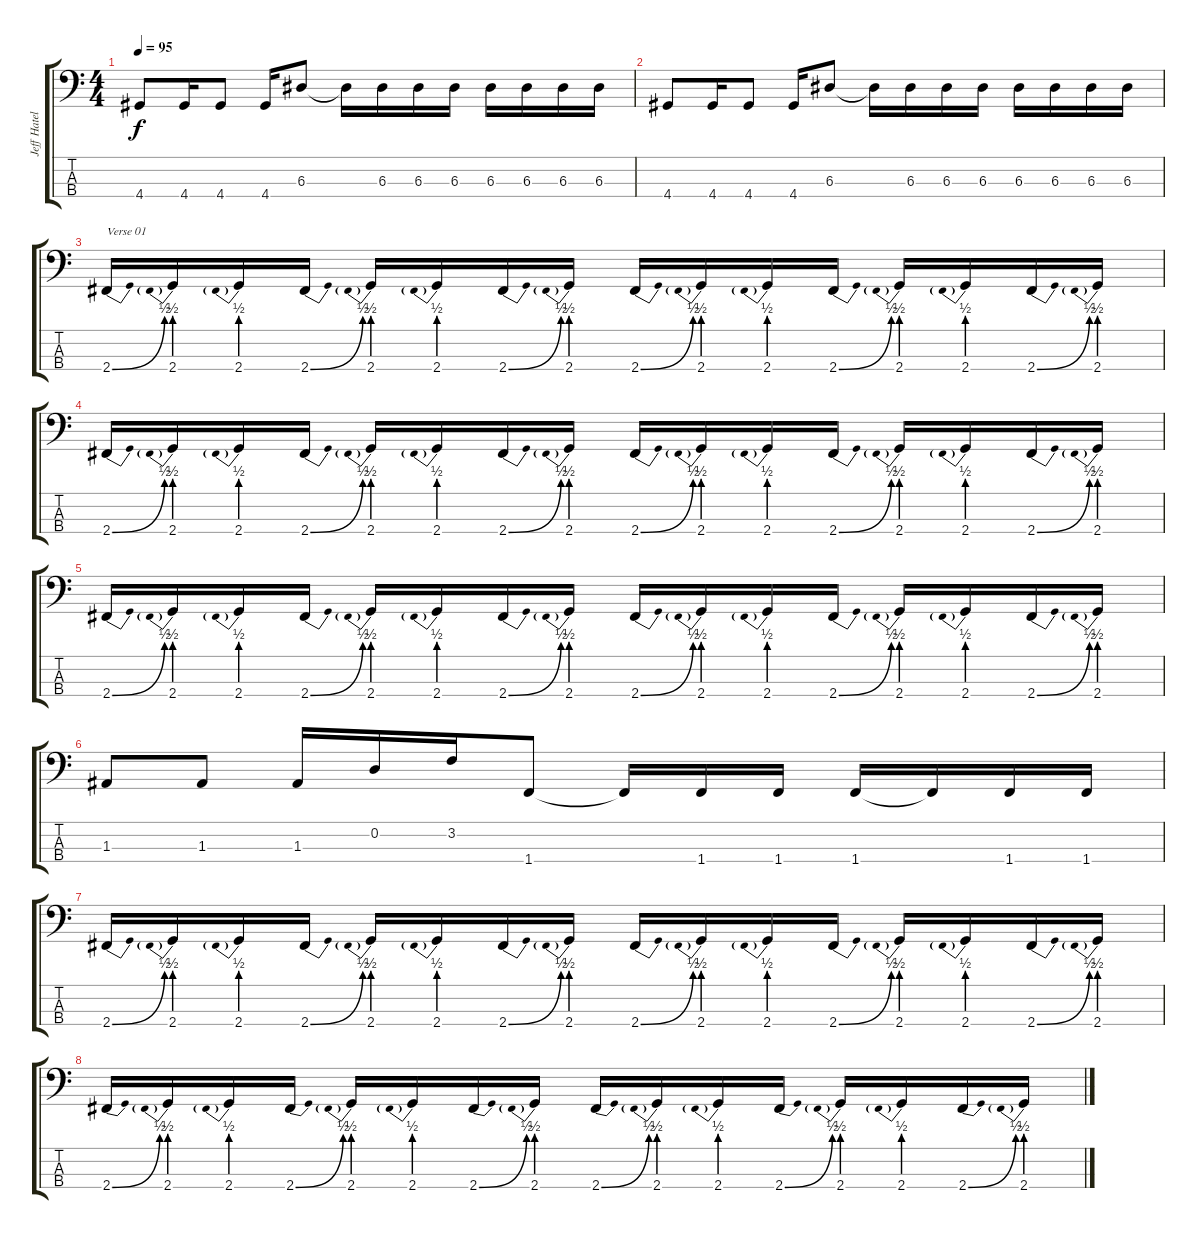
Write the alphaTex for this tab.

\track ("Jeff Hateley" "Jeff Hatel") {instrument electricbasspick}
\staff {score tabs}
\tuning (G2 D2 A1 E1) {hide}
\ts (4 4)
\tempo 95
\clef f4
\ks c
4.4.8{dy f} 4.4.16 4.4.8 4.4.16 6.3.8 6.3{t}.16 6.3.16 6.3.16 6.3.16 6.3.16 6.3.16 6.3.16 6.3.16 |
4.4.8 4.4.16 4.4.8 4.4.16 6.3.8 6.3{t}.16 6.3.16 6.3.16 6.3.16 6.3.16 6.3.16 6.3.16 6.3.16 |
2.4{be (bend 0 0 60 2)}.16{txt "Verse 01"} 2.4{be (prebend 0 2 60 2)}.16 2.4{be (prebend 0 2 60 2)}.16 2.4{be (bend 0 0 60 2)}.16 2.4{be (prebend 0 2 60 2)}.16 2.4{be (prebend 0 2 60 2)}.16 2.4{be (bend 0 0 60 2)}.16 2.4{be (prebend 0 2 60 2)}.16 2.4{be (bend 0 0 60 2)}.16 2.4{be (prebend 0 2 60 2)}.16 2.4{be (prebend 0 2 60 2)}.16 2.4{be (bend 0 0 60 2)}.16 2.4{be (prebend 0 2 60 2)}.16 2.4{be (prebend 0 2 60 2)}.16 2.4{be (bend 0 0 60 2)}.16 2.4{be (prebend 0 2 60 2)}.16 |
2.4{be (bend 0 0 60 2)}.16 2.4{be (prebend 0 2 60 2)}.16 2.4{be (prebend 0 2 60 2)}.16 2.4{be (bend 0 0 60 2)}.16 2.4{be (prebend 0 2 60 2)}.16 2.4{be (prebend 0 2 60 2)}.16 2.4{be (bend 0 0 60 2)}.16 2.4{be (prebend 0 2 60 2)}.16 2.4{be (bend 0 0 60 2)}.16 2.4{be (prebend 0 2 60 2)}.16 2.4{be (prebend 0 2 60 2)}.16 2.4{be (bend 0 0 60 2)}.16 2.4{be (prebend 0 2 60 2)}.16 2.4{be (prebend 0 2 60 2)}.16 2.4{be (bend 0 0 60 2)}.16 2.4{be (prebend 0 2 60 2)}.16 |
2.4{be (bend 0 0 60 2)}.16 2.4{be (prebend 0 2 60 2)}.16 2.4{be (prebend 0 2 60 2)}.16 2.4{be (bend 0 0 60 2)}.16 2.4{be (prebend 0 2 60 2)}.16 2.4{be (prebend 0 2 60 2)}.16 2.4{be (bend 0 0 60 2)}.16 2.4{be (prebend 0 2 60 2)}.16 2.4{be (bend 0 0 60 2)}.16 2.4{be (prebend 0 2 60 2)}.16 2.4{be (prebend 0 2 60 2)}.16 2.4{be (bend 0 0 60 2)}.16 2.4{be (prebend 0 2 60 2)}.16 2.4{be (prebend 0 2 60 2)}.16 2.4{be (bend 0 0 60 2)}.16 2.4{be (prebend 0 2 60 2)}.16 |
1.3.8 1.3.8 1.3.16 0.2.16 3.2.16 1.4.8 1.4{t}.16 1.4.16 1.4.16 1.4.16 1.4{t}.16 1.4.16 1.4.16 |
2.4{be (bend 0 0 60 2)}.16 2.4{be (prebend 0 2 60 2)}.16 2.4{be (prebend 0 2 60 2)}.16 2.4{be (bend 0 0 60 2)}.16 2.4{be (prebend 0 2 60 2)}.16 2.4{be (prebend 0 2 60 2)}.16 2.4{be (bend 0 0 60 2)}.16 2.4{be (prebend 0 2 60 2)}.16 2.4{be (bend 0 0 60 2)}.16 2.4{be (prebend 0 2 60 2)}.16 2.4{be (prebend 0 2 60 2)}.16 2.4{be (bend 0 0 60 2)}.16 2.4{be (prebend 0 2 60 2)}.16 2.4{be (prebend 0 2 60 2)}.16 2.4{be (bend 0 0 60 2)}.16 2.4{be (prebend 0 2 60 2)}.16 |
2.4{be (bend 0 0 60 2)}.16 2.4{be (prebend 0 2 60 2)}.16 2.4{be (prebend 0 2 60 2)}.16 2.4{be (bend 0 0 60 2)}.16 2.4{be (prebend 0 2 60 2)}.16 2.4{be (prebend 0 2 60 2)}.16 2.4{be (bend 0 0 60 2)}.16 2.4{be (prebend 0 2 60 2)}.16 2.4{be (bend 0 0 60 2)}.16 2.4{be (prebend 0 2 60 2)}.16 2.4{be (prebend 0 2 60 2)}.16 2.4{be (bend 0 0 60 2)}.16 2.4{be (prebend 0 2 60 2)}.16 2.4{be (prebend 0 2 60 2)}.16 2.4{be (bend 0 0 60 2)}.16 2.4{be (prebend 0 2 60 2)}.16
